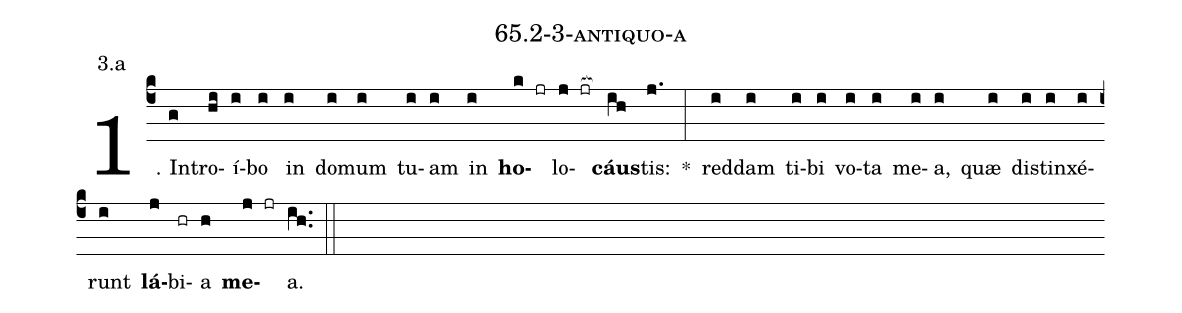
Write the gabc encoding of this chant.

name: 65.2-3-antiquo-a;
annotation: 3.a;
%%
(c4)1. In(g)tro(hi)í(i)bo(i) in(i) do(i)mum(i) tu(i)am(i) in(i) <b>ho</b>(k jr)lo(j jr[ocb:1{])<b>cáus</b>(ih[ocb:0}])tis:(j.) *(:) red(i)dam(i) ti(i)bi(i) vo(i)ta(i) me(i)a,(i) quæ(i) di(i)stin(i)xé(i)runt(i) <b>lá</b>(j)bi(hr)a(h) <b>me</b>(j jr)a.(ih..) (::)


%E(i) u(i) o(j) u(h) a(j) e.(ih..) (::)
